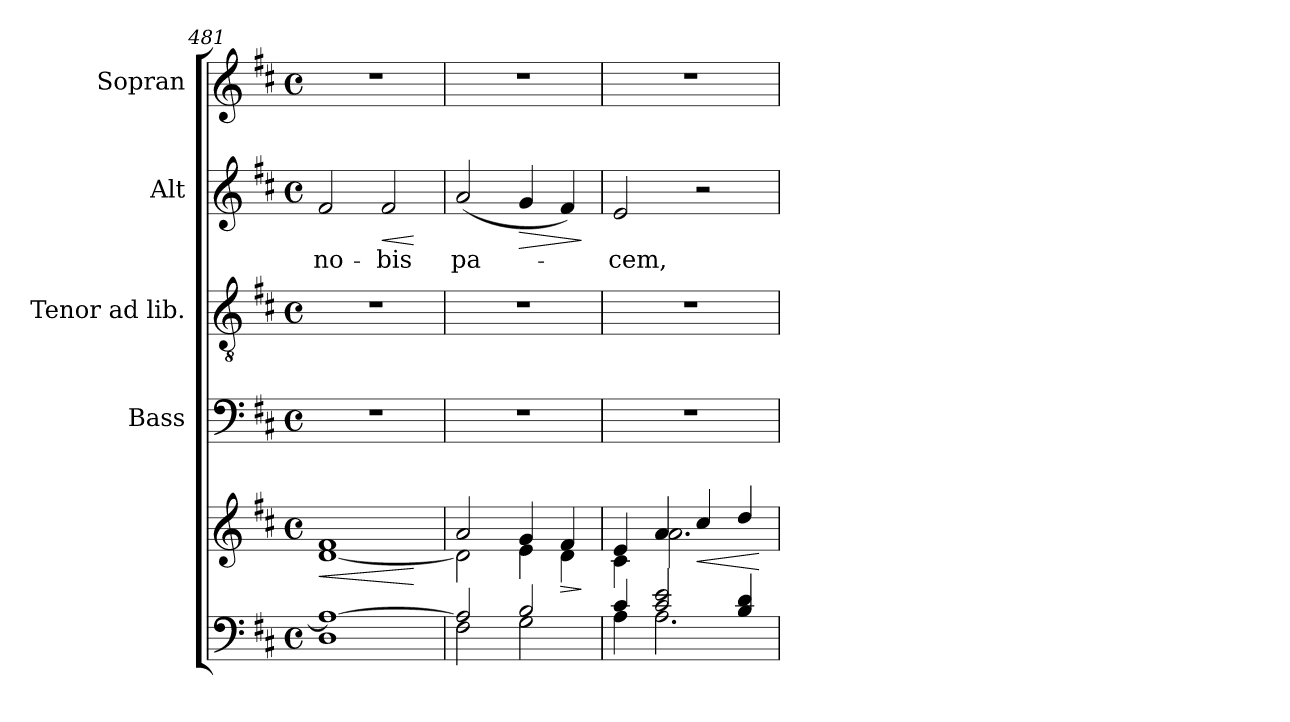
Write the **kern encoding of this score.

**kern	**kern	**dynam	**kern	**kern	**kern	**text	**dynam	**kern
*part5	*part5	*part5	*part4	*part3	*part2	*part2	*part2	*part1
*staff6	*staff5	*staff5/6	*staff4	*staff3	*staff2	*staff2	*staff2	*staff1
*	*	*	*I"Bass	*I"Tenor ad lib.	*I"Alt	*	*	*I"Sopran
*	*	*	*I'B.	*I'T.	*I'A.	*	*	*I'S.
*clefF4	*clefG2	*	*clefF4	*clefGv2	*clefG2	*	*	*clefG2
*k[f#c#]	*k[f#c#]	*	*k[f#c#]	*k[f#c#]	*k[f#c#]	*	*	*k[f#c#]
*D:	*D:	*	*D:	*D:	*D:	*	*	*D:
*M4/4	*M4/4	*	*M4/4	*M4/4	*M4/4	*	*	*M4/4
*met(c)	*met(c)	*	*met(c)	*met(c)	*met(c)	*	*	*met(c)
=481	=481	=481	=481	=481	=481	=481	=481	=481
*^	*	*	*	*	*	*	*	*
!	!	!	!LO:HP:b	!	!	!	!LO:LY:b	!	!
*	*	*^	*	*	*	*	*	*	*
1A_	1D	1f#	[<1d	<	1r	1r	2f#/	no-	.	1r
!	!	!	!	!	!	!	!	!LO:LY:b	!LO:HP:b	!
.	.	.	.	.	.	.	2f#/	-bis	<	.
*v	*v	*	*	*	*	*	*	*	*	*
*	*v	*v	*	*	*	*	*	*	*
.	.	[	.	.	.	.	[	.
=482	=482	=482	=482	=482	=482	=482	=482	=482
*^	*^	*	*	*	*	*	*	*
!	!	!	!	!	!	!	!	!LO:LY:b	!	!
2A/]	2F#\	2a/	2d\]	.	1r	1r	(<2a/	pa-	.	1r
!	!	!	!	!	!	!	!	!	!LO:HP:b	!
2B/	2G\	4g/	4e\	.	.	.	4g/	.	>	.
!	!	!	!	!LO:HP:b	!	!	!	!	!	!
.	.	4f#/	4d\	>	.	.	4f#/)	.	.	.
*v	*v	*	*	*	*	*	*	*	*	*
*	*v	*v	*	*	*	*	*	*	*
.	.	]	.	.	.	.	]	.
=483	=483	=483	=483	=483	=483	=483	=483	=483
*^	*^	*	*	*	*	*	*	*
!	!	!	!	!	!	!	!	!LO:LY:b	!	!
4c#/	4A\	4e/	4c#\	.	1r	1r	2e/	-cem,	.	1r
2c#/ 2e/	2.A\	4a/	2.a\	.	.	.	.	.	.	.
!	!	!	!	!LO:HP:b	!	!	!	!	!	!
.	.	4cc#/	.	<	.	.	2r	.	.	.
4B/ 4d/	.	4dd/	.	.	.	.	.	.	.	.
*v	*v	*	*	*	*	*	*	*	*	*
*	*v	*v	*	*	*	*	*	*	*
.	.	[	.	.	.	.	.	.
=	=	=	=	=	=	=	=	=
*-	*-	*-	*-	*-	*-	*-	*-	*-
